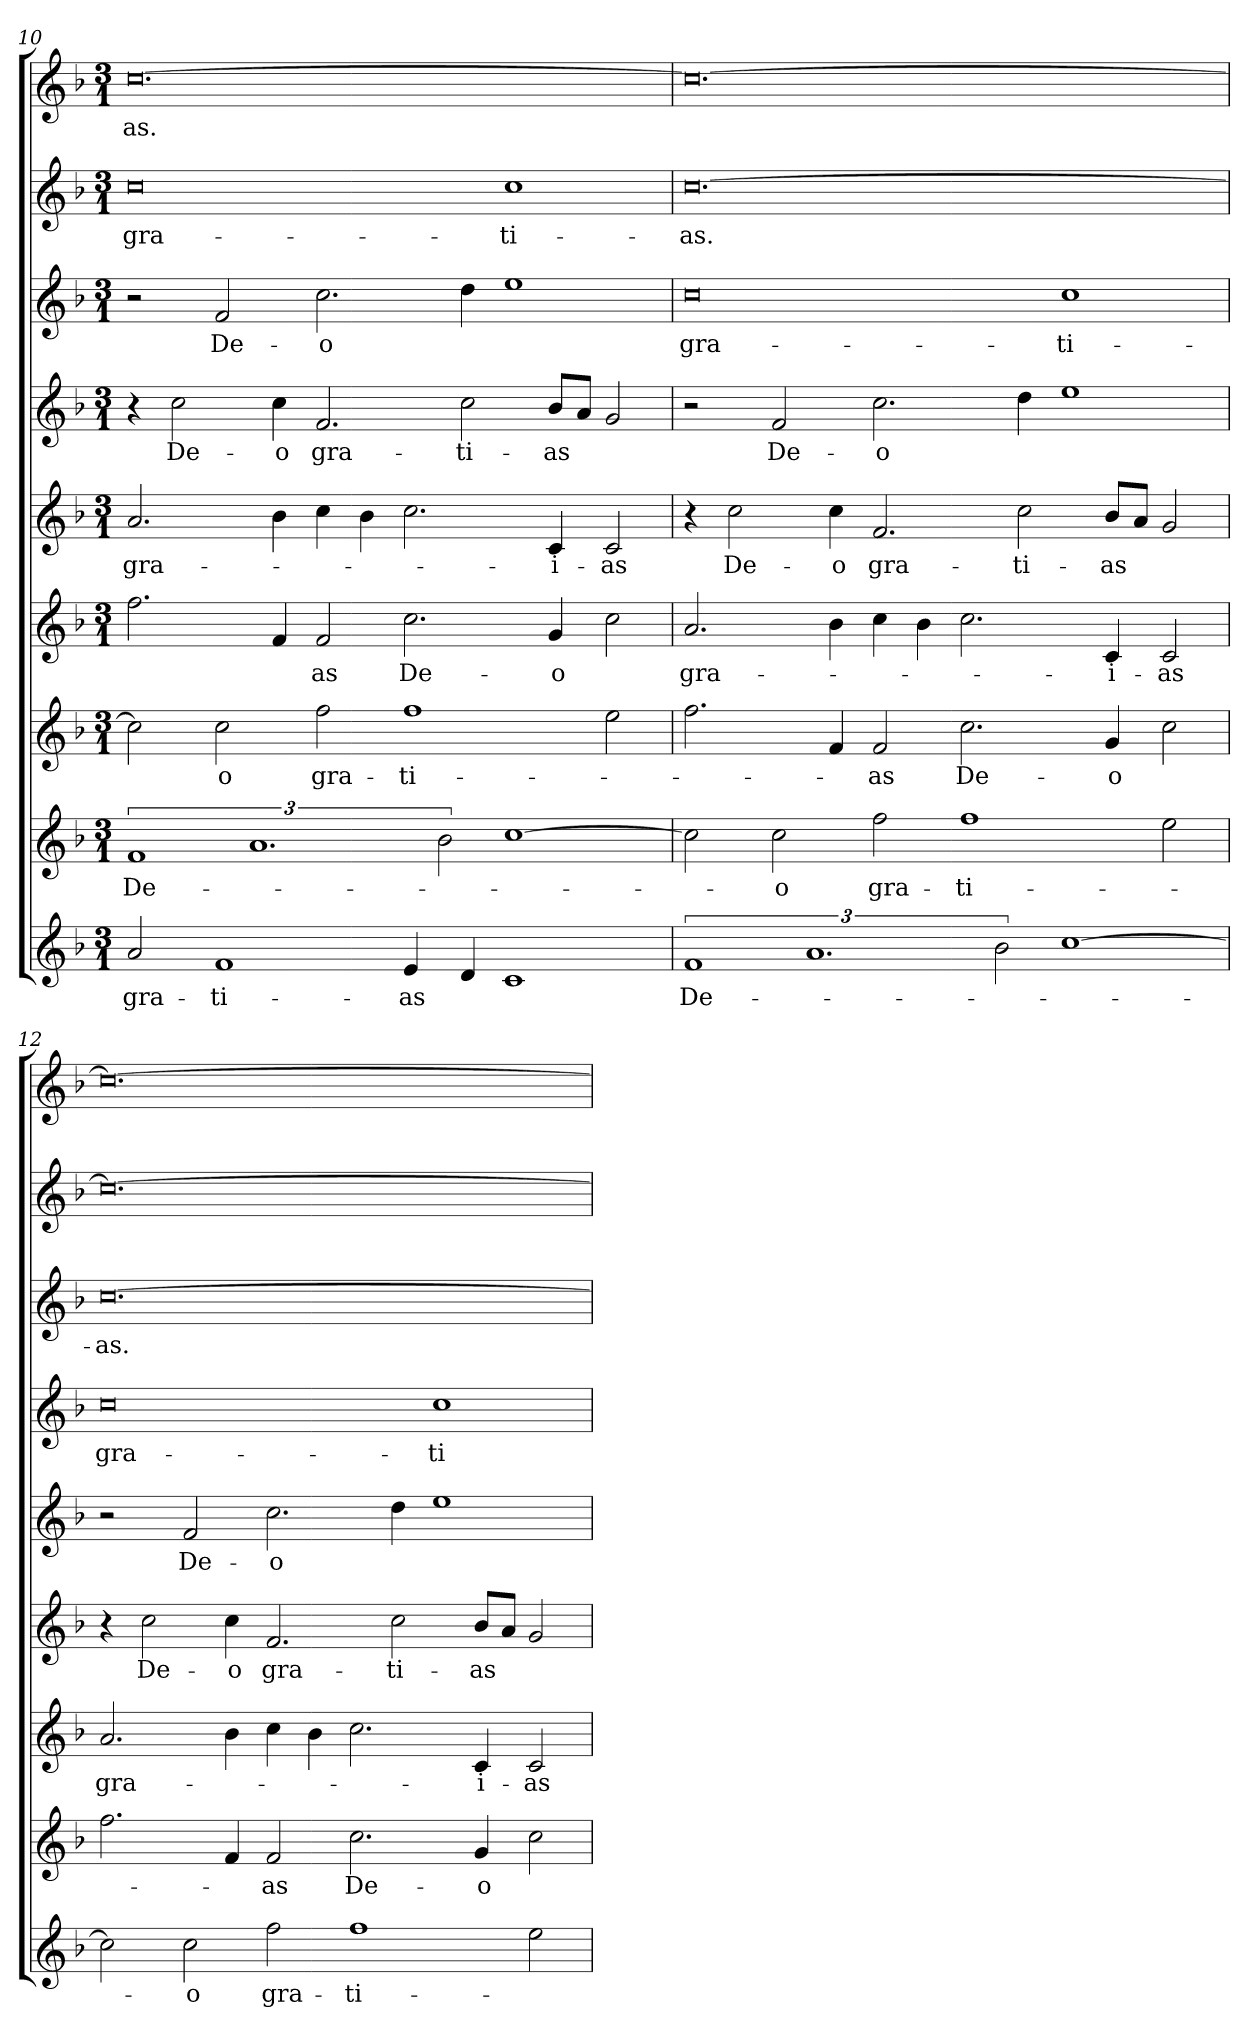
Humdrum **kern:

**kern	**text	**kern	**text	**kern	**text	**kern	**text	**kern	**text	**kern	**text	**kern	**text	**kern	**text	**kern	**text
*part9	*part9	*part8	*part8	*part7	*part7	*part6	*part6	*part5	*part5	*part4	*part4	*part3	*part3	*part2	*part2	*part1	*part1
*staff9	*staff9	*staff8	*staff8	*staff7	*staff7	*staff6	*staff6	*staff5	*staff5	*staff4	*staff4	*staff3	*staff3	*staff2	*staff2	*staff1	*staff1
*clefG2	*	*clefG2	*	*clefG2	*	*clefG2	*	*clefG2	*	*clefG2	*	*clefG2	*	*clefG2	*	*clefG2	*
*k[b-]	*	*k[b-]	*	*k[b-]	*	*k[b-]	*	*k[b-]	*	*k[b-]	*	*k[b-]	*	*k[b-]	*	*k[b-]	*
*F:	*	*F:	*	*F:	*	*F:	*	*F:	*	*F:	*	*F:	*	*F:	*	*F:	*
*M3/1	*	*M3/1	*	*M3/1	*	*M3/1	*	*M3/1	*	*M3/1	*	*M3/1	*	*M3/1	*	*M3/1	*
=10	=10	=10	=10	=10	=10	=10	=10	=10	=10	=10	=10	=10	=10	=10	=10	=10	=10
!	!LO:LY:b	!	!LO:LY:b	!	!	!	!	!	!LO:LY:b	!	!	!	!	!	!LO:LY:b	!	!LO:LY:b
2a/	gra-	3%2f	De-	2cc\]	.	2.ff\	.	2.a/	gra-	4r	.	2r	.	0cc	gra-	[0.cc	-as.
!	!	!	!	!	!	!	!	!	!	!	!LO:LY:b	!	!	!	!	!	!
.	.	.	.	.	.	.	.	.	.	2cc\	De-	.	.	.	.	.	.
!	!LO:LY:b	!	!	!	!LO:LY:b	!	!	!	!	!	!	!	!LO:LY:b	!	!	!	!
1f	-ti-	.	.	2cc\	-o	.	.	.	.	.	.	2f/	De-	.	.	.	.
.	.	3%2.a	.	.	.	.	.	.	.	.	.	.	.	.	.	.	.
!	!	!	!	!	!	!	!	!	!	!	!LO:LY:b	!	!	!	!	!	!
.	.	.	.	.	.	4f/	.	4b-\	.	4cc\	-o	.	.	.	.	.	.
!	!	!	!	!	!LO:LY:b	!	!LO:LY:b	!	!	!	!LO:LY:b	!	!LO:LY:b	!	!	!	!
.	.	.	.	2ff\	gra-	2f/	-as	4cc\	.	2.f/	gra-	2.cc\	-o	.	.	.	.
.	.	.	.	.	.	.	.	4b-\	.	.	.	.	.	.	.	.	.
!	!LO:LY:b	!	!	!	!LO:LY:b	!	!LO:LY:b	!	!	!	!	!	!	!	!	!	!
4e/	-as	.	.	1ff	-ti-	2.cc\	De-	2.cc\	.	.	.	.	.	.	.	.	.
.	.	3b-\	.	.	.	.	.	.	.	.	.	.	.	.	.	.	.
!	!	!	!	!	!	!	!	!	!	!	!LO:LY:b	!	!	!	!	!	!
4d/	.	.	.	.	.	.	.	.	.	2cc\	-ti-	4dd\	.	.	.	.	.
!	!	!	!	!	!	!	!	!	!	!	!	!	!	!	!LO:LY:b	!	!
1c	.	[1cc	.	.	.	.	.	.	.	.	.	1ee	.	1cc	-ti-	.	.
!	!	!	!	!	!	!	!LO:LY:b	!	!LO:LY:b	!	!LO:LY:b	!	!	!	!	!	!
.	.	.	.	.	.	4g/	-o	4c/	-i-	8b-/L	-as	.	.	.	.	.	.
.	.	.	.	.	.	.	.	.	.	8a/J	.	.	.	.	.	.	.
!	!	!	!	!	!	!	!	!	!LO:LY:b	!	!	!	!	!	!	!	!
.	.	.	.	2ee\	.	2cc\	.	2c/	-as	2g/	.	.	.	.	.	.	.
=11	=11	=11	=11	=11	=11	=11	=11	=11	=11	=11	=11	=11	=11	=11	=11	=11	=11
!	!LO:LY:b	!	!	!	!	!	!LO:LY:b	!	!	!	!	!	!LO:LY:b	!	!LO:LY:b	!	!
3%2f	De-	2cc\]	.	2.ff\	.	2.a/	gra-	4r	.	2r	.	0cc	gra-	[0.cc	-as.	0.cc_	.
!	!	!	!	!	!	!	!	!	!LO:LY:b	!	!	!	!	!	!	!	!
.	.	.	.	.	.	.	.	2cc\	De-	.	.	.	.	.	.	.	.
!	!	!	!LO:LY:b	!	!	!	!	!	!	!	!LO:LY:b	!	!	!	!	!	!
.	.	2cc\	-o	.	.	.	.	.	.	2f/	De-	.	.	.	.	.	.
3%2.a	.	.	.	.	.	.	.	.	.	.	.	.	.	.	.	.	.
!	!	!	!	!	!	!	!	!	!LO:LY:b	!	!	!	!	!	!	!	!
.	.	.	.	4f/	.	4b-\	.	4cc\	-o	.	.	.	.	.	.	.	.
!	!	!	!LO:LY:b	!	!LO:LY:b	!	!	!	!LO:LY:b	!	!LO:LY:b	!	!	!	!	!	!
.	.	2ff\	gra-	2f/	-as	4cc\	.	2.f/	gra-	2.cc\	-o	.	.	.	.	.	.
.	.	.	.	.	.	4b-\	.	.	.	.	.	.	.	.	.	.	.
!	!	!	!LO:LY:b	!	!LO:LY:b	!	!	!	!	!	!	!	!	!	!	!	!
.	.	1ff	-ti-	2.cc\	De-	2.cc\	.	.	.	.	.	.	.	.	.	.	.
3b-\	.	.	.	.	.	.	.	.	.	.	.	.	.	.	.	.	.
!	!	!	!	!	!	!	!	!	!LO:LY:b	!	!	!	!	!	!	!	!
.	.	.	.	.	.	.	.	2cc\	-ti-	4dd\	.	.	.	.	.	.	.
!	!	!	!	!	!	!	!	!	!	!	!	!	!LO:LY:b	!	!	!	!
[1cc	.	.	.	.	.	.	.	.	.	1ee	.	1cc	-ti-	.	.	.	.
!	!	!	!	!	!LO:LY:b	!	!LO:LY:b	!	!LO:LY:b	!	!	!	!	!	!	!	!
.	.	.	.	4g/	-o	4c/	-i-	8b-/L	-as	.	.	.	.	.	.	.	.
.	.	.	.	.	.	.	.	8a/J	.	.	.	.	.	.	.	.	.
!	!	!	!	!	!	!	!LO:LY:b	!	!	!	!	!	!	!	!	!	!
.	.	2ee\	.	2cc\	.	2c/	-as	2g/	.	.	.	.	.	.	.	.	.
=12	=12	=12	=12	=12	=12	=12	=12	=12	=12	=12	=12	=12	=12	=12	=12	=12	=12
!	!	!	!	!	!LO:LY:b	!	!	!	!	!	!LO:LY:b	!	!LO:LY:b	!	!	!	!
2cc\]	.	2.ff\	.	2.a/	gra-	4r	.	2r	.	0cc	gra-	[0.cc	-as.	0.cc_	.	0.cc_	.
!	!	!	!	!	!	!	!LO:LY:b	!	!	!	!	!	!	!	!	!	!
.	.	.	.	.	.	2cc\	De-	.	.	.	.	.	.	.	.	.	.
!	!LO:LY:b	!	!	!	!	!	!	!	!LO:LY:b	!	!	!	!	!	!	!	!
2cc\	-o	.	.	.	.	.	.	2f/	De-	.	.	.	.	.	.	.	.
!	!	!	!	!	!	!	!LO:LY:b	!	!	!	!	!	!	!	!	!	!
.	.	4f/	.	4b-\	.	4cc\	-o	.	.	.	.	.	.	.	.	.	.
!	!LO:LY:b	!	!LO:LY:b	!	!	!	!LO:LY:b	!	!LO:LY:b	!	!	!	!	!	!	!	!
2ff\	gra-	2f/	-as	4cc\	.	2.f/	gra-	2.cc\	-o	.	.	.	.	.	.	.	.
.	.	.	.	4b-\	.	.	.	.	.	.	.	.	.	.	.	.	.
!	!LO:LY:b	!	!LO:LY:b	!	!	!	!	!	!	!	!	!	!	!	!	!	!
1ff	-ti-	2.cc\	De-	2.cc\	.	.	.	.	.	.	.	.	.	.	.	.	.
!	!	!	!	!	!	!	!LO:LY:b	!	!	!	!	!	!	!	!	!	!
.	.	.	.	.	.	2cc\	-ti-	4dd\	.	.	.	.	.	.	.	.	.
!	!	!	!	!	!	!	!	!	!	!	!LO:LY:b	!	!	!	!	!	!
.	.	.	.	.	.	.	.	1ee	.	1cc	-ti-	.	.	.	.	.	.
!	!	!	!LO:LY:b	!	!LO:LY:b	!	!LO:LY:b	!	!	!	!	!	!	!	!	!	!
.	.	4g/	-o	4c/	-i-	8b-/L	-as	.	.	.	.	.	.	.	.	.	.
.	.	.	.	.	.	8a/J	.	.	.	.	.	.	.	.	.	.	.
!	!	!	!	!	!LO:LY:b	!	!	!	!	!	!	!	!	!	!	!	!
2ee\	.	2cc\	.	2c/	-as	2g/	.	.	.	.	.	.	.	.	.	.	.
=	=	=	=	=	=	=	=	=	=	=	=	=	=	=	=	=	=
*-	*-	*-	*-	*-	*-	*-	*-	*-	*-	*-	*-	*-	*-	*-	*-	*-	*-
